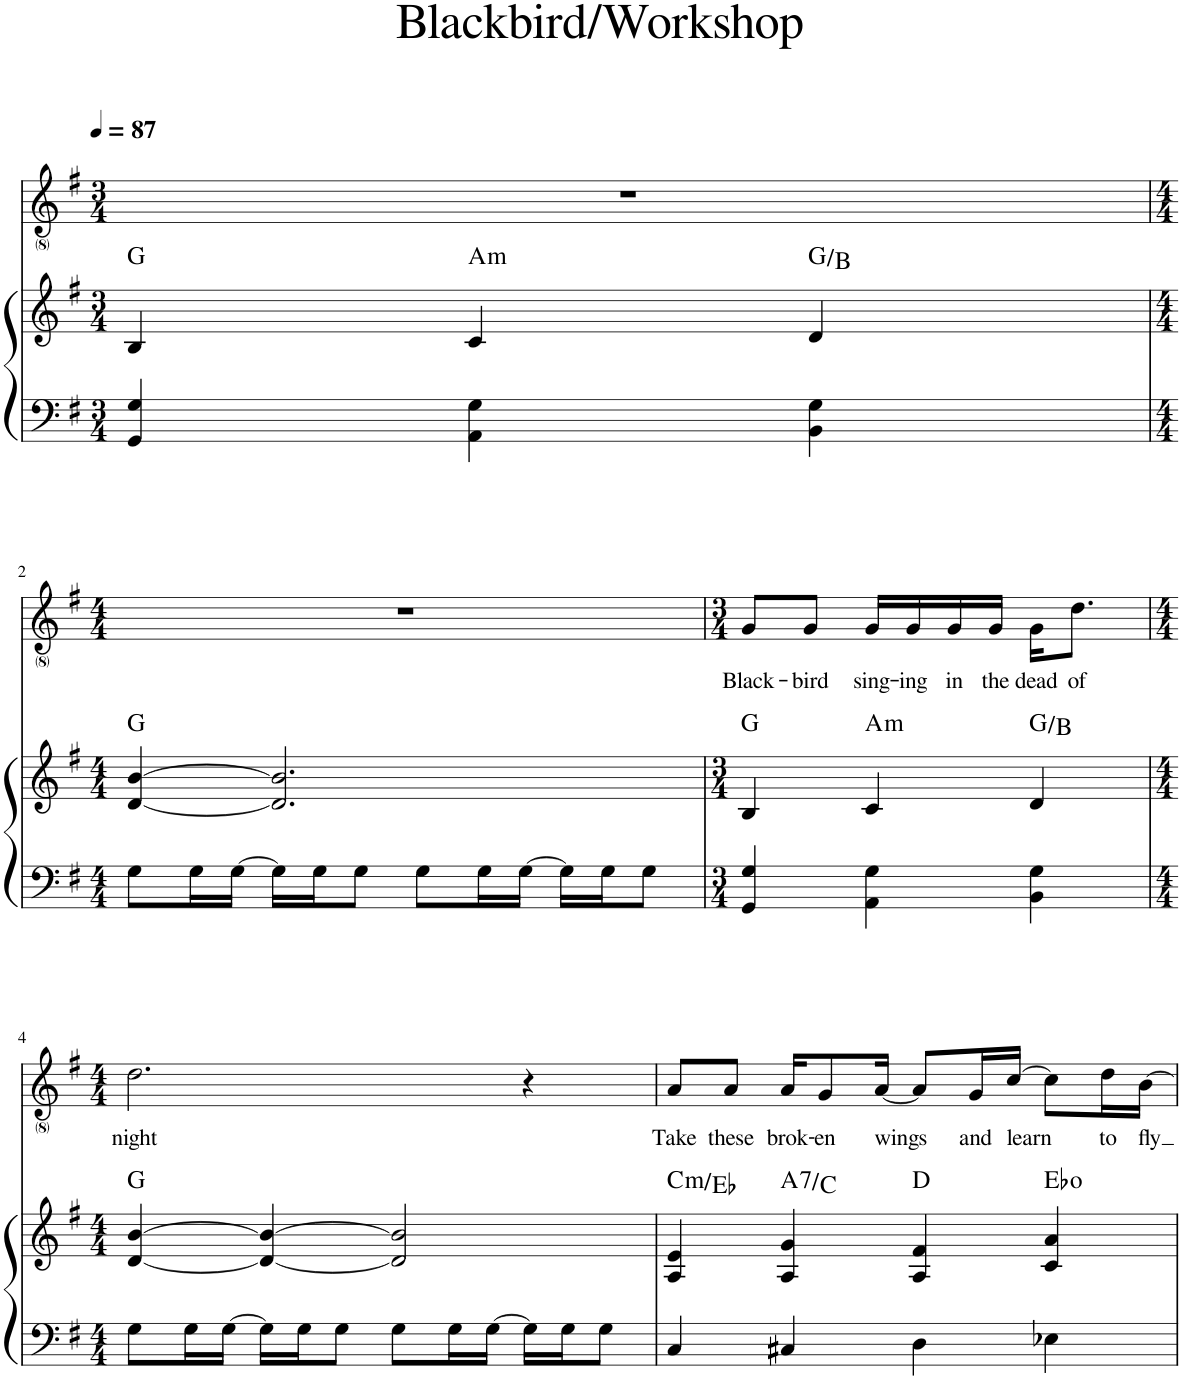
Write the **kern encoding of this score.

**kern	**kern	**harte	**kern	**text
*part2	*part2	*part2	*part1	*part1
*staff3	*staff2	*	*staff1	*staff1
*I"Piano	*	*	*I"Voice	*
*I'Pno	*	*	*I'V	*
*clefF4	*clefG2	*	*clefG2	*
*k[f#]	*k[f#]	*	*k[f#]	*
*M3/4	*M3/4	*	*M3/4	*
*MM87	*MM87	*	*MM87	*
=1	=1	=1	=1	=1
4GG/ 4G/	4B/	G:maj	2.r	.
!	!	!LO:H:kt=m	!	!
4AA\ 4G\	4c/	A:min	.	.
4BB\ 4G\	4d/	G:maj/3	.	.
!!LO:LB:g=z
=2	=2	=2	=2	=2
*M4/4	*M4/4	*	*M4/4	*
8G\L	[4d/ [4b/	G:maj	1r	.
16G\L	.	.	.	.
[16G\JJ	.	.	.	.
16G\LL]	2.d/] 2.b/]	.	.	.
16G\J	.	.	.	.
8G\J	.	.	.	.
8G\L	.	.	.	.
16G\L	.	.	.	.
[16G\JJ	.	.	.	.
16G\LL]	.	.	.	.
16G\J	.	.	.	.
8G\J	.	.	.	.
=3	=3	=3	=3	=3
*M3/4	*M3/4	*	*M3/4	*
!	!	!	!	!LO:LY:b
4GG/ 4G/	4B/	G:maj	8g/L	Black-
!	!	!	!	!LO:LY:b
.	.	.	8g/J	-bird
!	!	!LO:H:kt=m	!	!LO:LY:b
4AA\ 4G\	4c/	A:min	16g/LL	sing-
!	!	!	!	!LO:LY:b
.	.	.	16g/	-ing
!	!	!	!	!LO:LY:b
.	.	.	16g/	in
!	!	!	!	!LO:LY:b
.	.	.	16g/JJ	the
!	!	!	!	!LO:LY:b
4BB\ 4G\	4d/	G:maj/3	16g\KL	dead
!	!	!	!	!LO:LY:b
.	.	.	8.dd\J	of
!!LO:LB:g=z
=4	=4	=4	=4	=4
*M4/4	*M4/4	*	*M4/4	*
!	!	!	!	!LO:LY:b
8G\L	[4d/ [4b/	G:maj	2.dd\	night
16G\L	.	.	.	.
[16G\JJ	.	.	.	.
16G\LL]	4d/_ 4b/_	.	.	.
16G\J	.	.	.	.
8G\J	.	.	.	.
8G\L	2d/] 2b/]	.	.	.
16G\L	.	.	.	.
[16G\JJ	.	.	.	.
16G\LL]	.	.	4r	.
16G\J	.	.	.	.
8G\J	.	.	.	.
=5	=5	=5	=5	=5
!	!	!LO:H:kt=m	!	!LO:LY:b
4C/	4A/ 4e/	C:min/b3	8a/L	Take
!	!	!	!	!LO:LY:b
.	.	.	8a/J	these
!	!	!LO:H:kt=7	!	!LO:LY:b
4C#X/	4A/ 4g/	A:7/b3	16a/KL	brok-
!	!	!	!	!LO:LY:b
.	.	.	8g/	-en
!	!	!	!	!LO:LY:b
.	.	.	[16a/Jk	-wings
4D\	4A/ 4f#/	D:maj	8a/L]	.
!	!	!	!	!LO:LY:b
.	.	.	16g/L	and
!	!	!	!	!LO:LY:b
.	.	.	[16cc/JJ	-learn
4E-X\	4c/ 4a/	Eb:dim	8cc\L]	.
!	!	!	!	!LO:LY:b
.	.	.	16dd\L	to
!	!	!	!	!LO:LY:b
.	.	.	[16b\JJ	fly
=	=	=	=	=
*-	*-	*-	*-	*-
